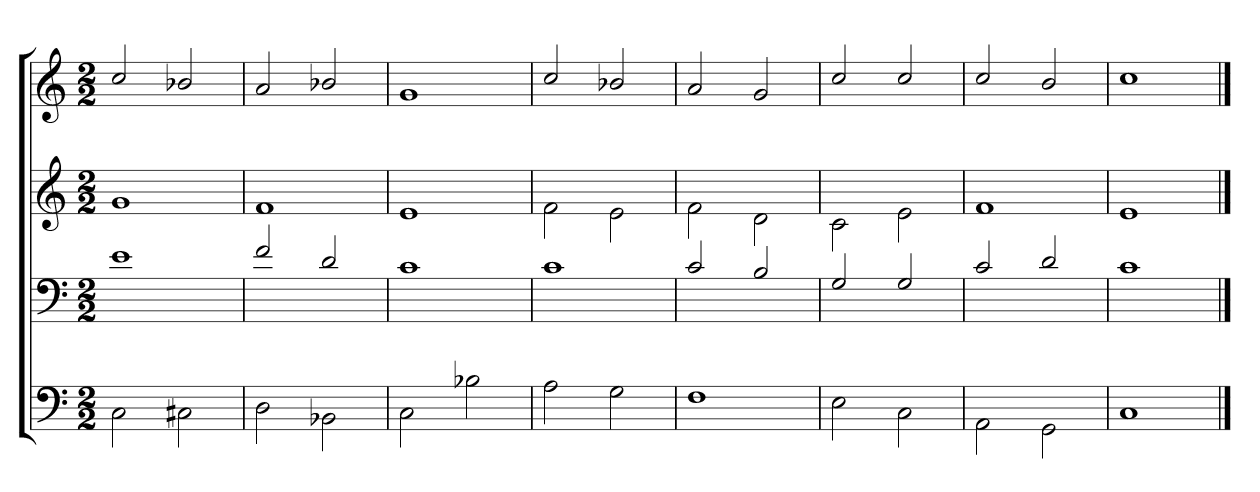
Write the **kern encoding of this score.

**kern	**kern	**kern	**kern
*part4	*part3	*part2	*part1
*staff4	*staff3	*staff2	*staff1
*clefF4	*clefF4	*clefG2	*clefG2
*k[]	*k[]	*k[]	*k[]
*C:	*C:	*C:	*C:
*M2/2	*M2/2	*M2/2	*M2/2
=1	=1	=1	=1
2C\	1e/	1g\	2cc/
2C#X\	.	.	2b-X/
=2	=2	=2	=2
2D\	2f/	1f\	2a/
2BB-X\	2d/	.	2b-X/
=3	=3	=3	=3
2C\	1c/	1e\	1g/
2B-X\	.	.	.
=4	=4	=4	=4
2A\	1c/	2f\	2cc/
2G\	.	2e\	2b-X/
=5	=5	=5	=5
1F\	2c/	2f\	2a/
.	2B/	2d\	2g/
=6	=6	=6	=6
2E\	2G/	2c\	2cc/
2C\	2G/	2e\	2cc/
=7	=7	=7	=7
2AA\	2c/	1f\	2cc/
2GG\	2d/	.	2b/
=8	=8	=8	=8
1C\	1c/	1e\	1cc/
==	==	==	==
*-	*-	*-	*-
